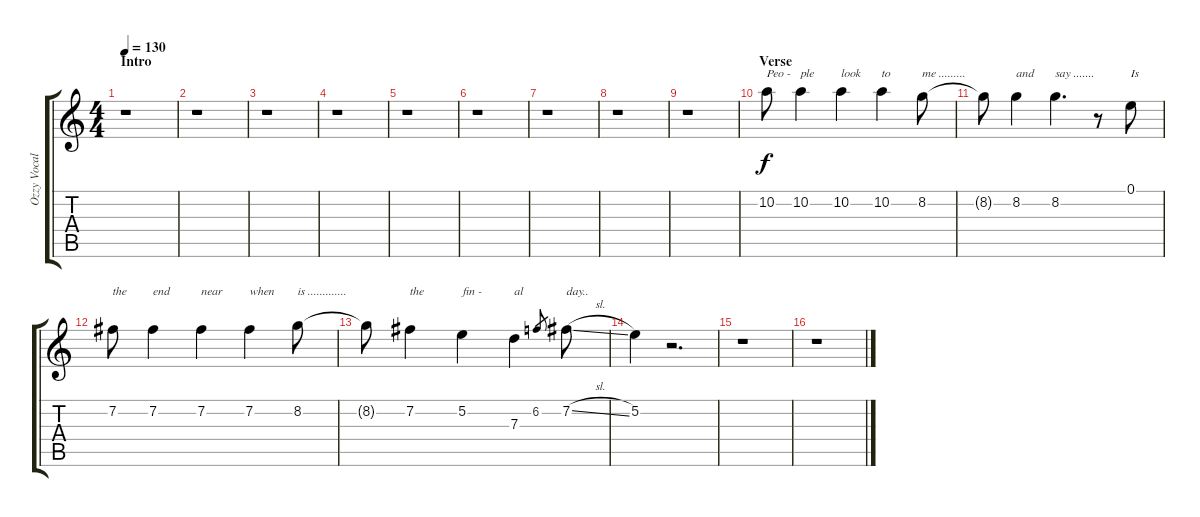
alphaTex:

\track ("Ozzy Vocal" "Ozzy Vocal") {instrument electricguitarclean}
\staff {score tabs}
\tuning (E4 B3 G3 D3 A2 E2) {hide}
\ts (4 4)
\section ("" "Intro")
\tempo 130
\clef g2
\ks c
r.1{dy f instrument electricguitarclean} |
r.1 |
r.1 |
r.1 |
r.1 |
r.1 |
r.1 |
r.1 |
r.1 |
\section ("" "Verse")
10.2.8{txt "Peo -"} 10.2.4{txt "ple"} 10.2.4{txt "look"} 10.2.4{txt "to "} 8.2.8{txt "me ........."} |
8.2{t}.8 8.2.4{txt "and"} 8.2.4{d txt "say ......."} r.8 0.1.8{txt "Is"} |
7.2.8{txt "the"} 7.2.4{txt "end"} 7.2.4{txt "near"} 7.2.4{txt "when"} 8.2.8{txt "is ............."} |
8.2{t}.8 7.2.4{txt "the"} 5.2.4{txt "fin -"} 7.3.4{txt "al"} 6.2.8{gr} 7.2{sl}.8{txt "day.."} |
5.2.4 r.2{d} |
r.1 |
r.1
